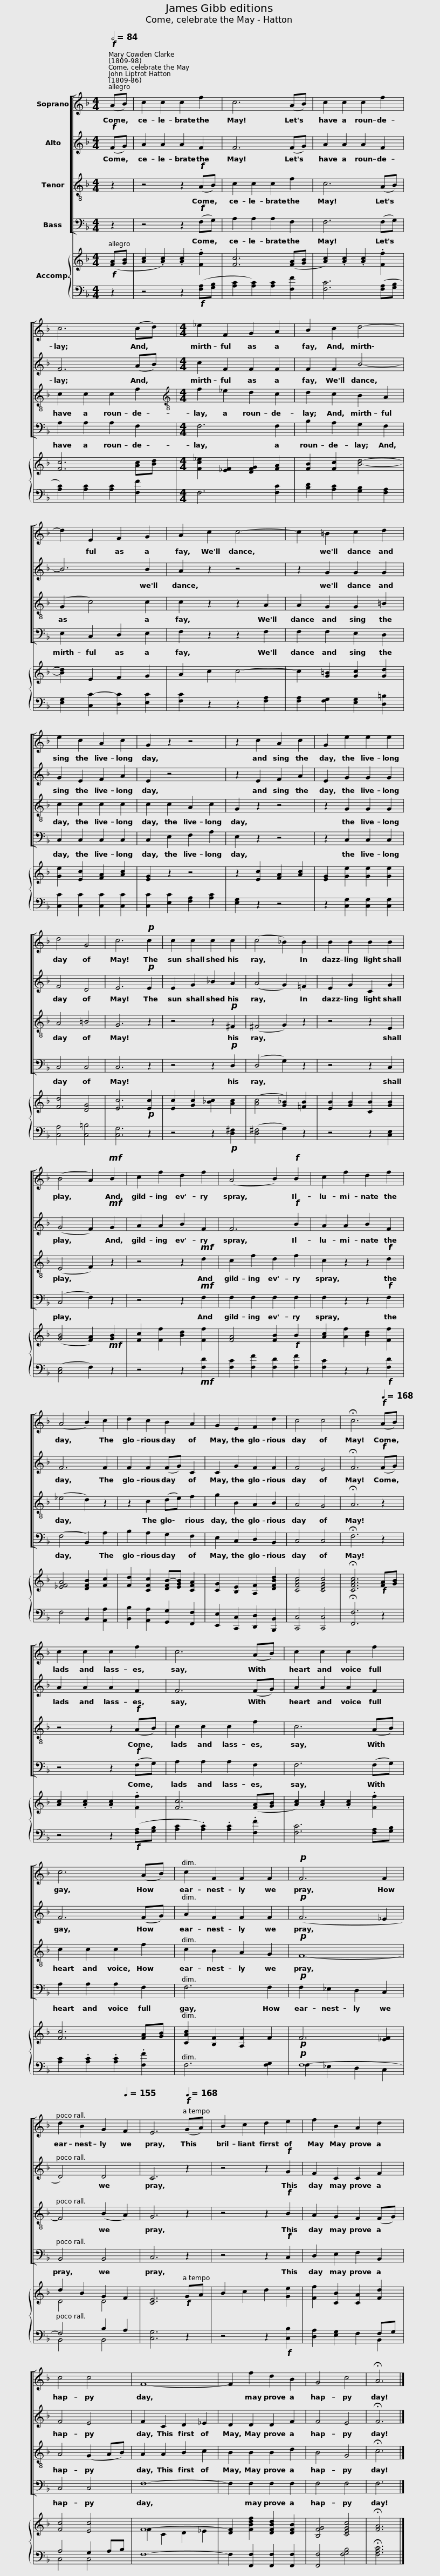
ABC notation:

X:1
%%score [ 1 2 3 4 ] { ( 5 7 ) | ( 6 8 ) }
L:1/8
Q:1/2=84
M:4/4
I:linebreak $
K:F
V:1 treble
V:2 treble
V:3 treble-8
V:4 bass
V:5 treble
V:7 treble
V:6 bass
V:8 bass
V:1
!f! (AB) | c2 c2 c2 f2 | c6 (AB) | c2 c2 c2 f2 | c6 (cd) |$ %5
[M:4/4] _e2 F2 G2 A2 | B2 c2 d4- | d2 E2 F2 G2 | A2 c2 c4- | c2 =B2 c2 d2 |$ %10
 e2 c2 A2 c2 | G2 z2 z4 | z2 c2 A2 c2 | G2 e2 e2 e2 | d4 G4 | %15
 c6!p! c2 |$ c2 c2 c2 c2 | (c4 _B2) B2 | B2 B2 B2 B2 | (B4 A2)!mf! B2 | %20
 c2 f2 d2 f2 | (A4 B2)!f! B2 |$ c2 f2 d2 f2 | (A4 B2) c2 | d2 c2 B2 A2 | %25
 G2 E2 F2 d2 | c4 c4 |[Q:1/4=112] !fermata!c6!f![Q:1/4=168] (AB) |$ c2 c2 c2 f2 | c6 (AB) | %30
 c2 c2 c2 f2 | c6 (AB) | c2 F2 F2 F2 |$!p! F6 F2 |[Q:1/4=166] d2[Q:1/4=162] B2[Q:1/4=159] G2[Q:1/4=155] F2 | %35
[Q:1/4=148] E6!f![Q:1/4=168] (GA) | B2 c2 d2 e2 | f2 B2 A2 d2 |$ c4 c4 | F8- | %40
 F2 f2 d2 B2 | G4 c4 | !fermata!A6 |] %43
V:2
!f! (FG) | A2 A2 A2 F2 | F6 (FG) | A2 A2 A2 F2 | F6 (AB) |$ %5
[M:4/4] c2 F2 F2 F2 | F2 F2 B4- | B6 B2 | A2 z2 z4 | z2 G2 G2 G2 |$ %10
 G2 E2 F2 A2 | E2 z4 x2 | z2 E2 F2 A2 | E2 G2 G2 G2 | F4 D4 | %15
 E6!p! E2 |$ E2 G2 _B2 A2 | (A4 G2) =F2 | E2 G2 C2 G2 | (G4 F2)!mf! G2 | %20
 A2 A2 B2 F2 | F6!f! B2 |$ A2 A2 B2 F2 | F6 F2 | F2 F2 (FG) C2 | %25
 C2 G2 F2 F2 | F4 E4 | !fermata!F6!f! (FG) |$ A2 A2 A2 F2 | F6 (FG) | %30
 A2 A2 A2 F2 | F6 (FG) | A2 F2 F2 F2 |$!p! (F6 _E2 | D4) D4 | %35
 C6 z2 | z4 z2!f! G2 | F2 C2 C2 F2 |$ F4 E4 | F2 C2 D2 _E2 | %40
 D2 D2 D2 F2 | F4 E4 | !fermata!F6 |] %43
V:3
 z2 | z4 z2!f! (AB) | c2 c2 c2 f2 | c6 (AB) | c2 c2 c2 f2 |$ %5
[M:4/4][K:treble-8] f2 _e2 d2 c2 | d2 c2 B2 A2 | (G2 c4) c2 | c2 z2 z2 A2 | A2 G2 G2 =B2 |$ %10
 c2 c2 c2 c2 | c2 c2 A2 c2 | G2 z2 z4 | z2 G2 G2 G2 | A4 =B4 | %15
 G6 z2 |$ z4 z2!p! ^F2 | (^F4 G2) z2 | z4 z2 E2 | (E4 F2) z2 | %20
 z4 z2!mf! d2 | c2 f2 d2 f2 |$ c2 z2 z2!f! d2 | (_e4 d2) z2 | z2 c2 (de) f2 | %25
 g2 B2 A2 B2 | A4 G4 | !fermata!A6 z2 |$ z4 z2!f! (AB) | c2 c2 c2 f2 | %30
 c6 (AB) | c2 c2 c2 f2 | c2 B2 A2 G2 |$!p! F8- | F4 (B2 A2) | %35
 G6 z2 | z4 z2!f! B2 | A2 G2 F2 (FG) |$ A4 (G2 AB) | A2 A2 B2 c2 | %40
 B2 B2 B2 d2 | B4 G4 | !fermata!c6 |] %43
V:4
 z2 | z4 z2!f! (F,G,) | A,2 A,2 A,2 F,2 | F,6 (F,G,) | A,2 A,2 A,2 F,2 |$ %5
[M:4/4] F,6 F,2 | B,2 A,2 G,2 F,2 | E,2 C,2 D,2 E,2 | F,2 z2 z2 F,2 | F,2 F,2 E,2 D,2 |$ %10
 C,2 C,2 C,2 C,2 | C,2 E,2 F,2 A,2 | E,2 z2 z4 | z2 C,2 C,2 C,2 | C,4 C,4 | %15
 C,6 z2 |$ z4 z2!p! D,2 | (D,4 G,2) z2 | z4 z2 C,2 | (C,4 F,2) z2 | %20
 z4 z2!mf! F,2 | F,2 F,2 F,2 F,2 |$ F,2 z2 z2!f! F,2 | (F,4 B,,2) A,2 | B,2 A,2 G,2 F,2 | %25
 E,2 C,2 D,2 B,,2 | C,4 C,4 | !fermata!F,6 z2 |$ z4 z2!f! (F,G,) | A,2 A,2 A,2 F,2 | %30
 F,6 (F,G,) | A,2 A,2 A,2 F,2 | F,6 F,2 |$!p! F,2 _E,2 D,2 C,2 | B,,4 B,,4 | %35
 C,6 z2 | z4 z2!f! C,2 | D,2 E,2 F,2 B,,2 |$ C,4 C,4 | F,8- | %40
 F,2 F,2 F,2 F,2 | F,4 F,4 | F,6 |] %43
V:5
!f! ([FA][GB] | [Ac]2 .[Ac]2) .[Ac]2 .[Ff]2 | [Fc]6 ([FA][GB] | [Ac]2) .[Ac]2 .[Ac]2 .[Ff]2 | [Fc]6 [Ac][Bd] |$ %5
[M:4/4] [Fc_e]2 [_EF]2 [DFG]2 [FA]2 | [FB]2 [Fc]2 [Bd]4- | [Bd]2 E2 F2 G2 | A2 c2 c4- | c2 [G=B]2 [Gc]2 [Gd]2 |$ %10
 [Ge]2 [Ec]2 [FA]2 [Ac]2 | [EG]2 z2 z4 | z2 [Ec]2 [FA]2 [Ac]2 | [EG]2 [Ge]2 [Ge]2 [Ge]2 | [Fd]4 [DG]4 | %15
 [Ec]6!p! [Ec]2 |$ [Ec]2 [Gc]2 [_Bc]2 [Ac]2 | ([Ac]4 [G_B]2) [=FB]2 | [EB]2 [GB]2 [CB]2 [GB]2 | ([GB]4 [FA]2)!mf! [GB]2 | %20
 [Fc]2 [Ff]2 [Bd]2 [Ff]2 | [FA]4 [FB]2!f! B2 |$ [Ac]2 [Af]2 [Bd]2 [Ff]2 | [_EFA]4 [DFB]2 [Fc]2 | [Fd]2 [CFc]2 [DFB]-[EGB] [CFA]2 | %25
 [CG]2 [B,E]2 [A,F]2 [DFBd]2 | [CFAc]4 [CEGc]4 | !fermata![CFAc]6!f! [FA][GB] |$ [Ac]2 .[Ac]2 .[Ac]2 .[Ff]2 | [Fc]6 ([FA][GB] | %30
 [Ac]2) .[Ac]2 .[Ac]2 .[Ff]2 | [Fc]6 [FA][GB] | [CAc]2 [B,F]2 [A,F]2 F2 |$!p! F6 [_EF]2 | d2 B2 G2 F2 | %35
 [CE]6!f! GA | B2 c2 d2 [Ge]2 | [Ff]2 [CB]2 [CA]2 [Fd]2 |$ [Fc]4 [Ec]4 | F8- | %40
 [DF]2 [FBdf]2 [DFBd]2 [DFB]2 | [B,FG]4 [CEGc]4 | !fermata![FA]6 |] %43
V:6
 z2 | z4 z2!f! ([F,A,][G,B,] | [A,C]2 [A,C]2) [A,C]2 [F,F]2 | [F,C]6 ([F,A,][G,B,] | [A,C]2) [A,C]2 [A,C]2 [F,F]2 |$ %5
[M:4/4] F,6 [F,C]2 | [B,D]2 [A,C]2 [G,B,]2 [F,A,]2 | [E,G,]2 [C,C]2- [D,C]2 [E,C]2 | [F,C]2 z2 z2 [F,A,]2 | [F,A,]2 [F,G,]2 [E,G,]2 [D,=B,]2 |$ %10
 [C,C]2 [C,C]2 [C,C]2 [C,C]2 | [C,C]2 [E,C]2 [F,A,]2 [A,C]2 | [E,G,]2 z2 z4 | z2 [C,G,]2 [C,G,]2 [C,G,]2 | [C,A,]4 [C,=B,]4 | %15
 [C,G,]6 z2 |$ z4 z2!p! [D,^F,]2 | ([D,^F,]4 G,2) z2 | z4 z2 [C,E,]2 | ([C,E,]4 F,2) z2 | %20
 z4 z2!mf! [F,D]2 | [F,C]2 [F,F]2 [F,D]2 [F,F]2 |$ [F,C]2 z2 z2!f! [F,D]2 | F,4 B,,2 [A,,A,]2 | [B,,B,]2 [A,,A,]2 [G,,G,]2 [F,,F,]2 | %25
 [E,,E,]2 [C,,C,]2 [D,,D,]2 [B,,,B,,]2 | [C,,C,]4 [C,,C,]4 | !fermata![F,,F,]6 z2 |$ z4 z2!f! ([F,A,][G,B,] | [A,C]2 .[A,C]2) .[A,C]2 .[F,F]2 | %30
 [F,C]6 [F,A,][G,B,] | [A,C]2 .[A,C]2 .[A,C]2 .[F,F]2 | F,6 [F,G,]2 |$!p! F,8- | F,4 B,2 A,2 | %35
 x8 | x8 | x6 F,G, |$ A,4 G,2 A,B, | x8 | %40
 x8 | x8 | x6 |] %43
V:7
 x2 | x8 | x8 | x8 | x8 |$ %5
[M:4/4] x8 | x8 | x8 | x8 | x8 |$ %10
 x8 | x8 | x8 | x8 | x8 | %15
 x8 |$ x8 | x8 | x8 | x8 | %20
 x8 | x8 |$ x8 | x8 | x8 | %25
 x8 | x8 | x8 |$ x8 | x8 | %30
 x8 | x8 | x8 |$ x8 | D4 D4 | %35
 x8 | x8 | x8 |$ x8 | F2 C2 D2 _E2 | %40
 x8 | x8 | x6 |] %43
V:8
 x2 | x8 | x8 | x8 | x8 |$ %5
[M:4/4] x8 | x8 | x8 | x8 | x8 |$ %10
 x8 | x8 | x8 | x8 | x8 | %15
 x8 |$ x8 | x8 | x8 | x8 | %20
 x8 | x8 |$ x8 | x8 | x8 | %25
 x8 | x8 | x8 |$ x8 | x8 | %30
 x8 | x8 | x8 |$ F,2 _E,2 D,2 C,2 | B,,4 B,,4 | %35
 [C,G,]6 z2 | z4 z2!f! [C,B,]2 | [D,A,]2 [E,G,]2 F,2 B,,2 |$ C,4 C,4 | F,8- | %40
 F,2 [F,,F,]2 [F,,F,]2 [F,,F,]2 | [F,,F,]4 [F,G,B,]4 | !fermata![F,A,C]6 |] %43
